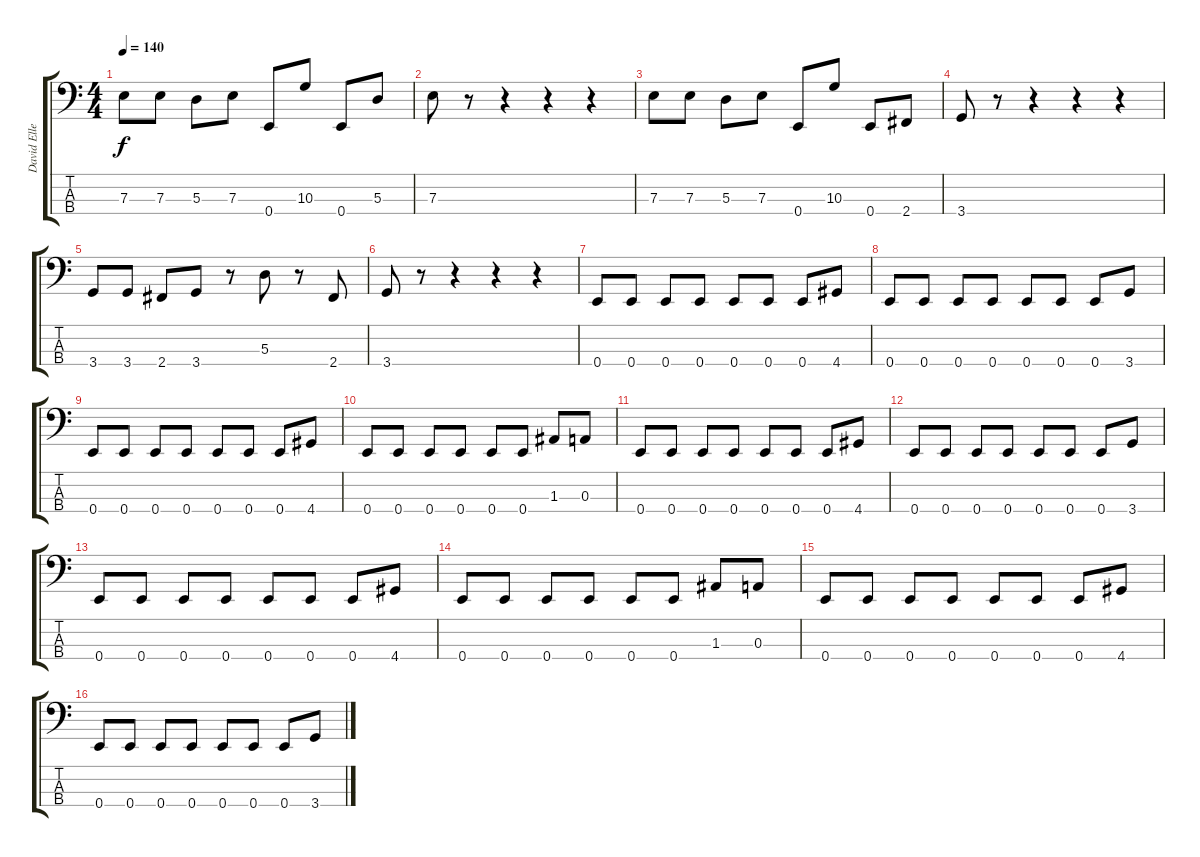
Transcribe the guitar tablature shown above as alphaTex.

\track ("David Ellefson" "David Elle") {instrument electricbasspick}
\staff {score tabs}
\tuning (G2 D2 A1 E1) {hide}
\ts (4 4)
\tempo 140
\clef f4
\ks c
7.3.8{dy f} 7.3.8 5.3.8 7.3.8 0.4.8 10.3.8 0.4.8 5.3.8 |
7.3.8 r.8 r.4 r.4 r.4 |
7.3.8 7.3.8 5.3.8 7.3.8 0.4.8 10.3.8 0.4.8 2.4.8 |
3.4.8 r.8 r.4 r.4 r.4 |
3.4.8 3.4.8 2.4.8 3.4.8 r.8 5.3.8 r.8 2.4.8 |
3.4.8 r.8 r.4 r.4 r.4 |
0.4.8 0.4.8 0.4.8 0.4.8 0.4.8 0.4.8 0.4.8 4.4.8 |
0.4.8 0.4.8 0.4.8 0.4.8 0.4.8 0.4.8 0.4.8 3.4.8 |
0.4.8 0.4.8 0.4.8 0.4.8 0.4.8 0.4.8 0.4.8 4.4.8 |
0.4.8 0.4.8 0.4.8 0.4.8 0.4.8 0.4.8 1.3.8 0.3.8 |
0.4.8 0.4.8 0.4.8 0.4.8 0.4.8 0.4.8 0.4.8 4.4.8 |
0.4.8 0.4.8 0.4.8 0.4.8 0.4.8 0.4.8 0.4.8 3.4.8 |
0.4.8 0.4.8 0.4.8 0.4.8 0.4.8 0.4.8 0.4.8 4.4.8 |
0.4.8 0.4.8 0.4.8 0.4.8 0.4.8 0.4.8 1.3.8 0.3.8 |
0.4.8 0.4.8 0.4.8 0.4.8 0.4.8 0.4.8 0.4.8 4.4.8 |
0.4.8 0.4.8 0.4.8 0.4.8 0.4.8 0.4.8 0.4.8 3.4.8
